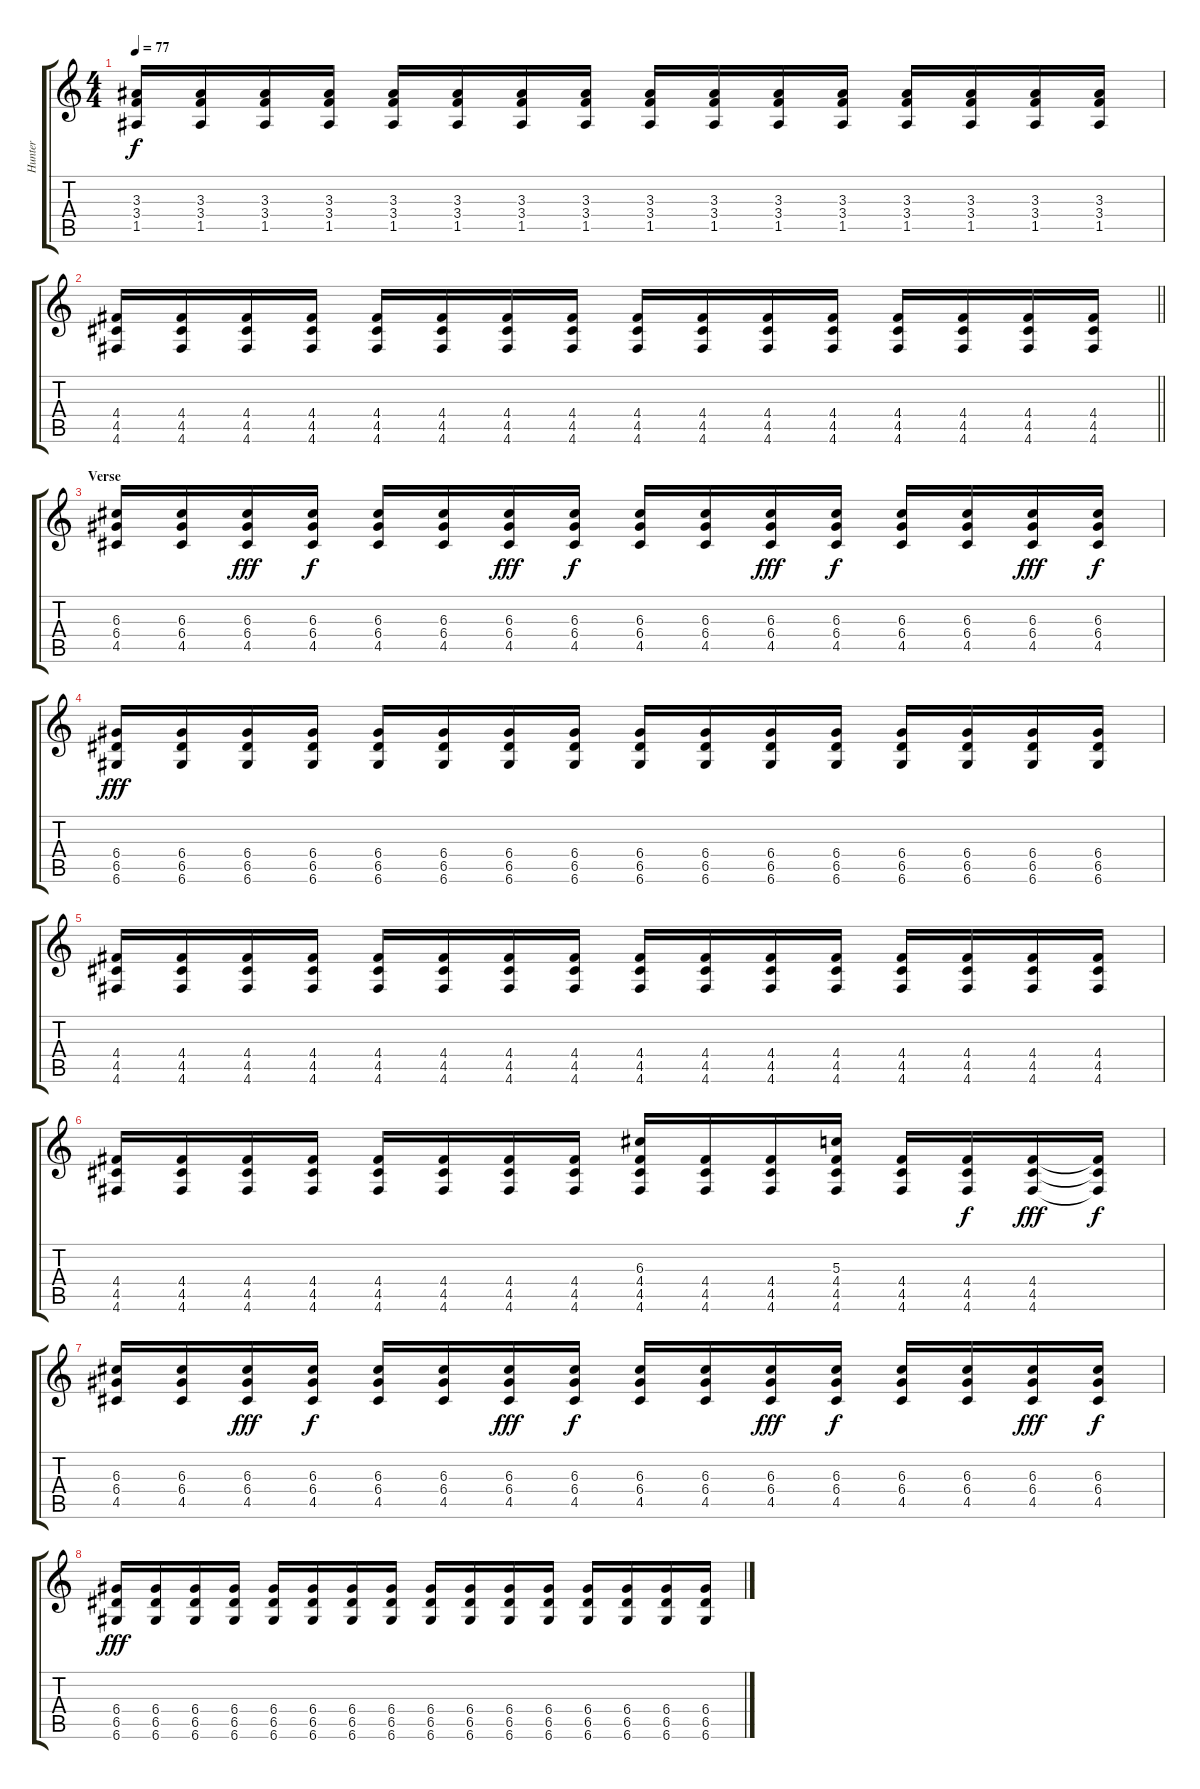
\track ("Hunter" "Hunter") {instrument acousticguitarsteel}
\staff {score tabs}
\tuning (E4 B3 G3 D3 A2 D2) {hide}
\ts (4 4)
\tempo 77
\clef g2
\ks c
(3.3 3.4 1.5).16{dy f} (3.3 3.4 1.5).16 (3.3 3.4 1.5).16 (3.3 3.4 1.5).16 (3.3 3.4 1.5).16 (3.3 3.4 1.5).16 (3.3 3.4 1.5).16 (3.3 3.4 1.5).16 (3.3 3.4 1.5).16 (3.3 3.4 1.5).16 (3.3 3.4 1.5).16 (3.3 3.4 1.5).16 (3.3 3.4 1.5).16 (3.3 3.4 1.5).16 (3.3 3.4 1.5).16 (3.3 3.4 1.5).16 |
\barLineRight lightlight
(4.4 4.5 4.6).16 (4.4 4.5 4.6).16 (4.4 4.5 4.6).16 (4.4 4.5 4.6).16 (4.4 4.5 4.6).16 (4.4 4.5 4.6).16 (4.4 4.5 4.6).16 (4.4 4.5 4.6).16 (4.4 4.5 4.6).16 (4.4 4.5 4.6).16 (4.4 4.5 4.6).16 (4.4 4.5 4.6).16 (4.4 4.5 4.6).16 (4.4 4.5 4.6).16 (4.4 4.5 4.6).16 (4.4 4.5 4.6).16 |
\section ("" "Verse")
(6.3 6.4 4.5).16 (6.3 6.4 4.5).16 (6.3 6.4 4.5).16{dy fff} (6.3 6.4 4.5).16{dy f} (6.3 6.4 4.5).16 (6.3 6.4 4.5).16 (6.3 6.4 4.5).16{dy fff} (6.3 6.4 4.5).16{dy f} (6.3 6.4 4.5).16 (6.3 6.4 4.5).16 (6.3 6.4 4.5).16{dy fff} (6.3 6.4 4.5).16{dy f} (6.3 6.4 4.5).16 (6.3 6.4 4.5).16 (6.3 6.4 4.5).16{dy fff} (6.3 6.4 4.5).16{dy f} |
(6.4 6.5 6.6).16{dy fff} (6.4 6.5 6.6).16 (6.4 6.5 6.6).16 (6.4 6.5 6.6).16 (6.4 6.5 6.6).16 (6.4 6.5 6.6).16 (6.4 6.5 6.6).16 (6.4 6.5 6.6).16 (6.4 6.5 6.6).16 (6.4 6.5 6.6).16 (6.4 6.5 6.6).16 (6.4 6.5 6.6).16 (6.4 6.5 6.6).16 (6.4 6.5 6.6).16 (6.4 6.5 6.6).16 (6.4 6.5 6.6).16 |
(4.4 4.5 4.6).16 (4.4 4.5 4.6).16 (4.4 4.5 4.6).16 (4.4 4.5 4.6).16 (4.4 4.5 4.6).16 (4.4 4.5 4.6).16 (4.4 4.5 4.6).16 (4.4 4.5 4.6).16 (4.4 4.5 4.6).16 (4.4 4.5 4.6).16 (4.4 4.5 4.6).16 (4.4 4.5 4.6).16 (4.4 4.5 4.6).16 (4.4 4.5 4.6).16 (4.4 4.5 4.6).16 (4.4 4.5 4.6).16 |
(4.4 4.5 4.6).16 (4.4 4.5 4.6).16 (4.4 4.5 4.6).16 (4.4 4.5 4.6).16 (4.4 4.5 4.6).16 (4.4 4.5 4.6).16 (4.4 4.5 4.6).16 (4.4 4.5 4.6).16 (6.3 4.4 4.5 4.6).16 (4.4 4.5 4.6).16 (4.4 4.5 4.6).16 (5.3 4.4 4.5 4.6).16 (4.4 4.5 4.6).16 (4.4 4.5 4.6).16{dy f} (4.4 4.5 4.6).16{dy fff} (4.4{t} 4.5{t} 4.6{t}).16{dy f} |
(6.3 6.4 4.5).16 (6.3 6.4 4.5).16 (6.3 6.4 4.5).16{dy fff} (6.3 6.4 4.5).16{dy f} (6.3 6.4 4.5).16 (6.3 6.4 4.5).16 (6.3 6.4 4.5).16{dy fff} (6.3 6.4 4.5).16{dy f} (6.3 6.4 4.5).16 (6.3 6.4 4.5).16 (6.3 6.4 4.5).16{dy fff} (6.3 6.4 4.5).16{dy f} (6.3 6.4 4.5).16 (6.3 6.4 4.5).16 (6.3 6.4 4.5).16{dy fff} (6.3 6.4 4.5).16{dy f} |
(6.4 6.5 6.6).16{dy fff} (6.4 6.5 6.6).16 (6.4 6.5 6.6).16 (6.4 6.5 6.6).16 (6.4 6.5 6.6).16 (6.4 6.5 6.6).16 (6.4 6.5 6.6).16 (6.4 6.5 6.6).16 (6.4 6.5 6.6).16 (6.4 6.5 6.6).16 (6.4 6.5 6.6).16 (6.4 6.5 6.6).16 (6.4 6.5 6.6).16 (6.4 6.5 6.6).16 (6.4 6.5 6.6).16 (6.4 6.5 6.6).16
